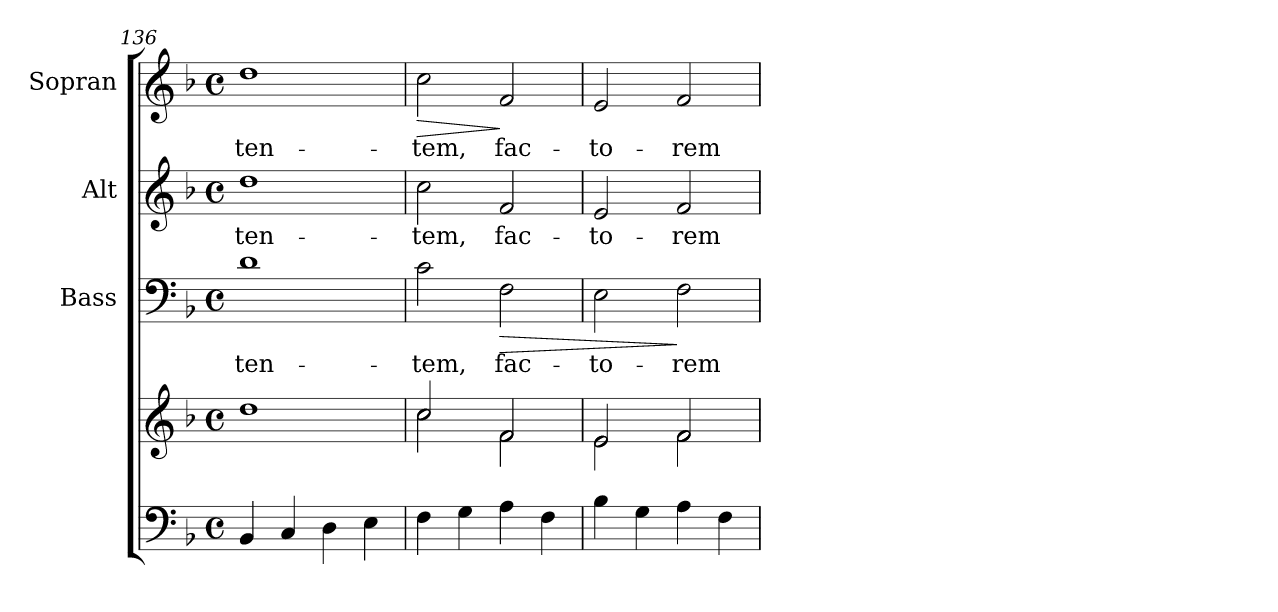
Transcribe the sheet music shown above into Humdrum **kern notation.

**kern	**kern	**kern	**text	**dynam	**kern	**text	**kern	**text	**dynam
*part4	*part4	*part3	*part3	*part3	*part2	*part2	*part1	*part1	*part1
*staff5	*staff4	*staff3	*staff3	*staff3	*staff2	*staff2	*staff1	*staff1	*staff1
*	*	*I"Bass	*	*	*I"Alt	*	*I"Sopran	*	*
*	*	*I'B.	*	*	*I'A.	*	*I'S.	*	*
*clefF4	*clefG2	*clefF4	*	*	*clefG2	*	*clefG2	*	*
*k[b-]	*k[b-]	*k[b-]	*	*	*k[b-]	*	*k[b-]	*	*
*F:	*F:	*F:	*	*	*F:	*	*F:	*	*
*M4/4	*M4/4	*M4/4	*	*	*M4/4	*	*M4/4	*	*
*met(c)	*met(c)	*met(c)	*	*	*met(c)	*	*met(c)	*	*
=136	=136	=136	=136	=136	=136	=136	=136	=136	=136
!	!	!	!LO:LY:b	!	!	!LO:LY:b	!	!LO:LY:b	!
4BB-/	1dd	1d	-ten-	.	1dd	-ten-	1dd	-ten-	.
4C/	.	.	.	.	.	.	.	.	.
4D\	.	.	.	.	.	.	.	.	.
4E\	.	.	.	.	.	.	.	.	.
=137	=137	=137	=137	=137	=137	=137	=137	=137	=137
*	*^	*	*	*	*	*	*	*	*
!	!	!	!	!LO:LY:b	!	!	!LO:LY:b	!	!LO:LY:b	!LO:HP:b
4F\	2cc/	2cc\	2c\	-tem,	.	2cc\	-tem,	2cc\	-tem,	>
4G\	.	.	.	.	.	.	.	.	.	.
!	!	!	!	!LO:LY:b	!LO:HP:b	!	!LO:LY:b	!	!LO:LY:b	!
4A\	2f/	2f\	2F\	fac-	>	2f/	fac-	2f/	fac-	]
4F\	.	.	.	.	.	.	.	.	.	.
=138	=138	=138	=138	=138	=138	=138	=138	=138	=138	=138
!	!	!	!	!LO:LY:b	!	!	!LO:LY:b	!	!LO:LY:b	!
4B-\	2e/	2e\	2E\	-to-	.	2e/	-to-	2e/	-to-	.
4G\	.	.	.	.	.	.	.	.	.	.
!	!	!	!	!LO:LY:b	!	!	!LO:LY:b	!	!LO:LY:b	!
4A\	2f/	2f\	2F\	-rem	]	2f/	-rem	2f/	-rem	.
4F\	.	.	.	.	.	.	.	.	.	.
*	*v	*v	*	*	*	*	*	*	*	*
=	=	=	=	=	=	=	=	=	=
*-	*-	*-	*-	*-	*-	*-	*-	*-	*-
